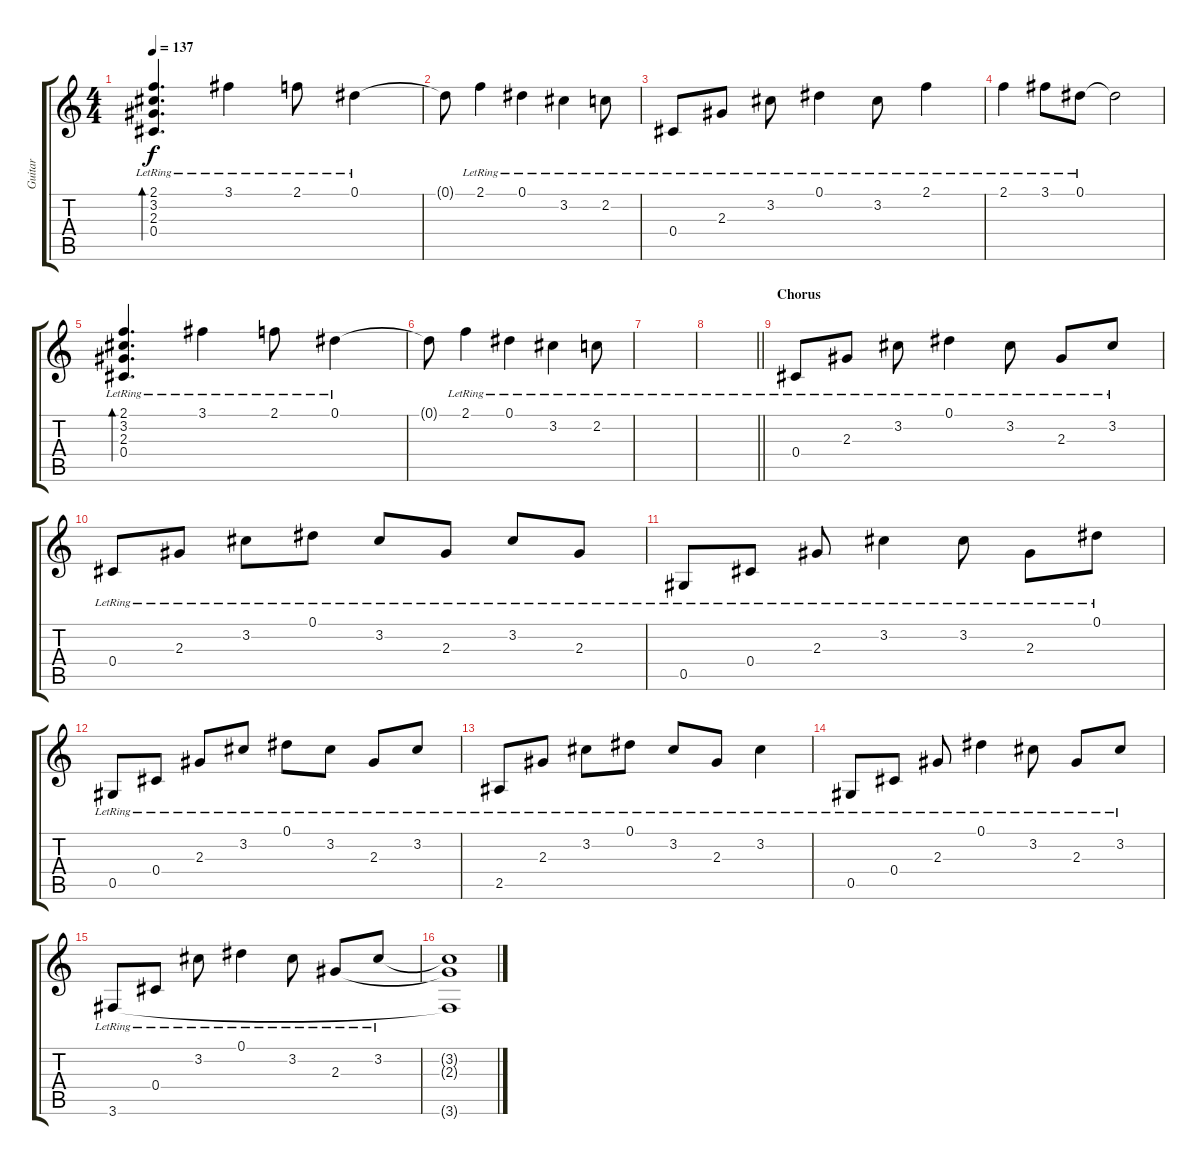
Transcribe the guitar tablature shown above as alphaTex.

\track ("Guitar" "Guitar") {instrument electricguitarclean}
\staff {score tabs}
\tuning (Eb4 Bb3 Gb3 Db3 Ab2 Eb2) {hide}
\ts (4 4)
\tempo 137
\clef g2
\ks c
(2.1{lr} 3.2{lr} 2.3{lr} 0.4{lr}).4{d bd 120 dy f} 3.1{lr}.4 2.1{lr}.8 0.1{lr}.4 |
0.1{t}.8 2.1{lr}.4 0.1{lr}.4 3.2{lr}.4 2.2{lr}.8 |
0.4{lr}.8 2.3{lr}.8 3.2{lr}.8 0.1{lr}.4 3.2{lr}.8 2.1{lr}.4 |
2.1{lr}.4 3.1{lr}.8 0.1{lr}.8 0.1{t}.2 |
(2.1{lr} 3.2{lr} 2.3{lr} 0.4{lr}).4{d bd 120} 3.1{lr}.4 2.1{lr}.8 0.1{lr}.4 |
0.1{t}.8 2.1{lr}.4 0.1{lr}.4 3.2{lr}.4 2.2{lr}.8 |
|
\barLineRight lightlight
|
\section ("" "Chorus")
0.4{lr}.8 2.3{lr}.8 3.2{lr}.8 0.1{lr}.4 3.2{lr}.8 2.3{lr}.8 3.2{lr}.8 |
0.4{lr}.8 2.3{lr}.8 3.2{lr}.8 0.1{lr}.8 3.2{lr}.8 2.3{lr}.8 3.2{lr}.8 2.3{lr}.8 |
0.5{lr}.8 0.4{lr}.8 2.3{lr}.8 3.2{lr}.4 3.2{lr}.8 2.3{lr}.8 0.1{lr}.8 |
0.5{lr}.8 0.4{lr}.8 2.3{lr}.8 3.2{lr}.8 0.1{lr}.8 3.2{lr}.8 2.3{lr}.8 3.2{lr}.8 |
2.5{lr}.8 2.3{lr}.8 3.2{lr}.8 0.1{lr}.8 3.2{lr}.8 2.3{lr}.8 3.2{lr}.4 |
0.5{lr}.8 0.4{lr}.8 2.3{lr}.8 0.1{lr}.4 3.2{lr}.8 2.3{lr}.8 3.2{lr}.8 |
3.6{lr}.8 0.4{lr}.8 3.2{lr}.8 0.1{lr}.4 3.2{lr}.8 2.3{lr}.8 3.2{lr}.8 |
(3.2{t} 2.3{t} 3.6{t}).1
